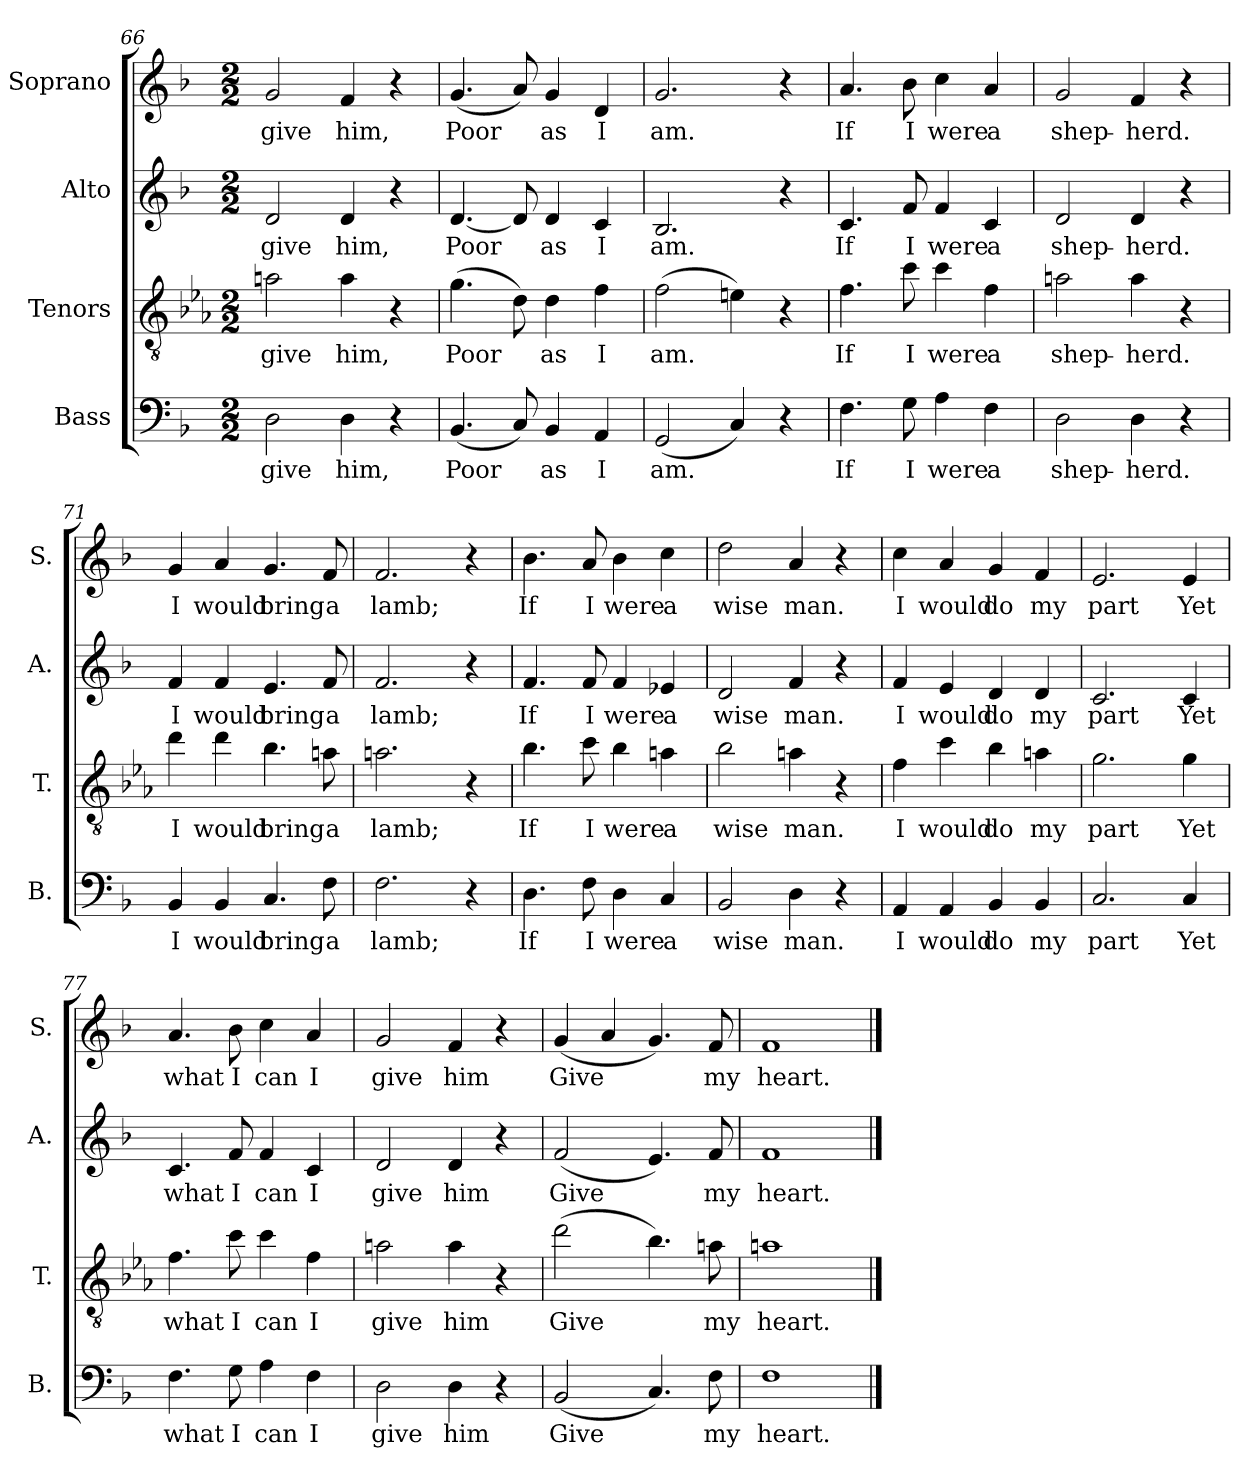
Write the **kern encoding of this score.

**kern	**text	**kern	**text	**kern	**text	**kern	**text
*part4	*part4	*part3	*part3	*part2	*part2	*part1	*part1
*staff4	*staff4	*staff3	*staff3	*staff2	*staff2	*staff1	*staff1
*I"Bass	*	*I"Tenors	*	*I"Alto	*	*I"Soprano	*
*I'B.	*	*I'T.	*	*I'A.	*	*I'S.	*
*clefF4	*	*clefGv2	*	*clefG2	*	*clefG2	*
*	*	*ITrd8c14	*	*	*	*	*
*k[b-]	*	*k[b-e-a-]	*	*k[b-]	*	*k[b-]	*
*M2/2	*	*M2/2	*	*M2/2	*	*M2/2	*
=66	=66	=66	=66	=66	=66	=66	=66
2D\	give	2An\	give	2d/	give	2g/	give
4D\	him,	4A\	him,	4d/	him,	4f/	him,
4r	.	4r	.	4r	.	4r	.
=67	=67	=67	=67	=67	=67	=67	=67
(4.BB-/	Poor	(4.G\	Poor	[4.d/	Poor	(>4.g/	Poor
8C/)	.	8D\)	.	8d/]	.	8a/)	.
4BB-/	as	4D\	as	4d/	as	4g/	as
4AA/	I	4F\	I	4c/	I	4d/	I
=68	=68	=68	=68	=68	=68	=68	=68
(2GG/	am.	(2F\	am.	2.B-/	am.	2.g/	am.
4C/)	.	4En\)	.	.	.	.	.
4r	.	4r	.	4r	.	4r	.
!!LO:LB:g=z
=69	=69	=69	=69	=69	=69	=69	=69
4.F\	If	4.F\	If	4.c/	If	4.a/	If
8G\	I	8c\	I	8f/	I	8b-\	I
4A\	were	4c\	were	4f/	were	4cc\	were
4F\	a	4F\	a	4c/	a	4a/	a
=70	=70	=70	=70	=70	=70	=70	=70
2D\	shep-	2An\	shep-	2d/	shep-	2g/	shep-
4D\	-herd.	4A\	-herd.	4d/	-herd.	4f/	-herd.
4r	.	4r	.	4r	.	4r	.
=71	=71	=71	=71	=71	=71	=71	=71
4BB-/	I	4d\	I	4f/	I	4g/	I
4BB-/	would	4d\	would	4f/	would	4a/	would
4.C/	bring	4.B-\	bring	4.e/	bring	4.g/	bring
8F\	a	8An\	a	8f/	a	8f/	a
=72	=72	=72	=72	=72	=72	=72	=72
2.F\	lamb;	2.An\	lamb;	2.f/	lamb;	2.f/	lamb;
4r	.	4r	.	4r	.	4r	.
!!LO:LB:g=z
=73	=73	=73	=73	=73	=73	=73	=73
4.D\	If	4.B-\	If	4.f/	If	4.b-\	If
8F\	I	8c\	I	8f/	I	8a/	I
4D\	were	4B-\	were	4f/	were	4b-\	were
4C/	a	4An\	a	4e-X/	a	4cc\	a
=74	=74	=74	=74	=74	=74	=74	=74
2BB-/	wise	2B-\	wise	2d/	wise	2dd\	wise
4D\	man.	4An\	man.	4f/	man.	4a/	man.
4r	.	4r	.	4r	.	4r	.
=75	=75	=75	=75	=75	=75	=75	=75
4AA/	I	4F\	I	4f/	I	4cc\	I
4AA/	would	4c\	would	4e/	would	4a/	would
4BB-/	do	4B-\	do	4d/	do	4g/	do
4BB-/	my	4An\	my	4d/	my	4f/	my
=76	=76	=76	=76	=76	=76	=76	=76
2.C/	part	2.G\	part	2.c/	part	2.e/	part
4C/	Yet	4G\	Yet	4c/	Yet	4e/	Yet
!!LO:LB:g=z
=77	=77	=77	=77	=77	=77	=77	=77
4.F\	what	4.F\	what	4.c/	what	4.a/	what
8G\	I	8c\	I	8f/	I	8b-\	I
4A\	can	4c\	can	4f/	can	4cc\	can
4F\	I	4F\	I	4c/	I	4a/	I
=78	=78	=78	=78	=78	=78	=78	=78
2D\	give	2An\	give	2d/	give	2g/	give
4D\	him	4A\	him	4d/	him	4f/	him
4r	.	4r	.	4r	.	4r	.
=79	=79	=79	=79	=79	=79	=79	=79
(2BB-/	Give	(2d\	Give	(2f/	Give	(4g/	Give
.	.	.	.	.	.	4a/	.
4.C/)	.	4.B-\)	.	4.e/)	.	4.g/)	.
8F\	my	8An\	my	8f/	my	8f/	my
=80	=80	=80	=80	=80	=80	=80	=80
1F	heart.	1An	heart.	1f	heart.	1f	heart.
==	==	==	==	==	==	==	==
*-	*-	*-	*-	*-	*-	*-	*-
